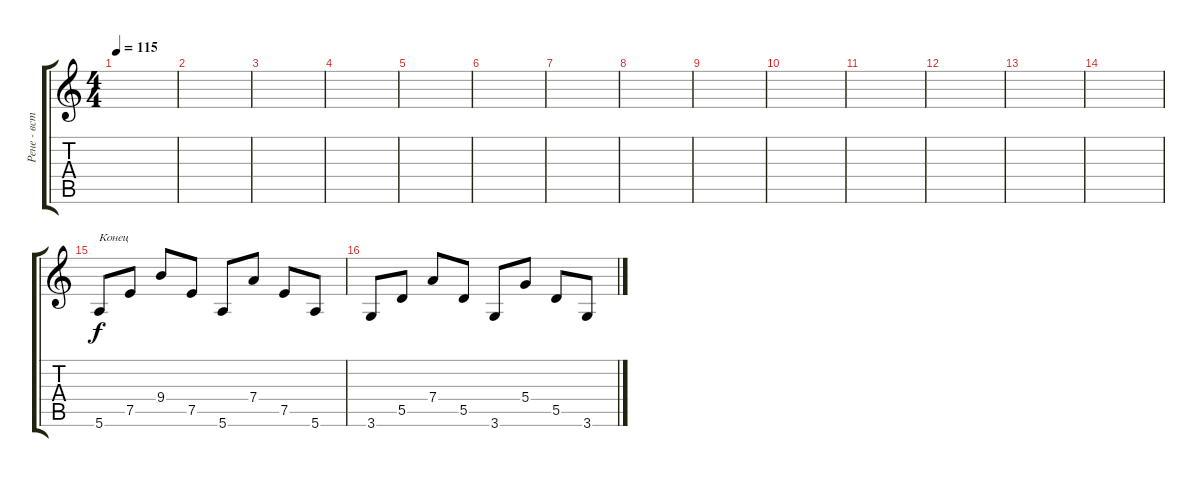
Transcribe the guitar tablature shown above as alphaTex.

\track ("Рене - вступ" "Рене - вст") {instrument acousticguitarnylon}
\staff {score tabs}
\tuning (E4 B3 G3 D3 A2 E2) {hide}
\ts (4 4)
\tempo 115
\clef g2
\ks c
|
|
|
|
|
|
|
|
|
|
|
|
|
|
5.6.8{txt "Конец"} 7.5.8 9.4.8 7.5.8 5.6.8 7.4.8 7.5.8 5.6.8 |
3.6.8 5.5.8 7.4.8 5.5.8 3.6.8 5.4.8 5.5.8 3.6.8
